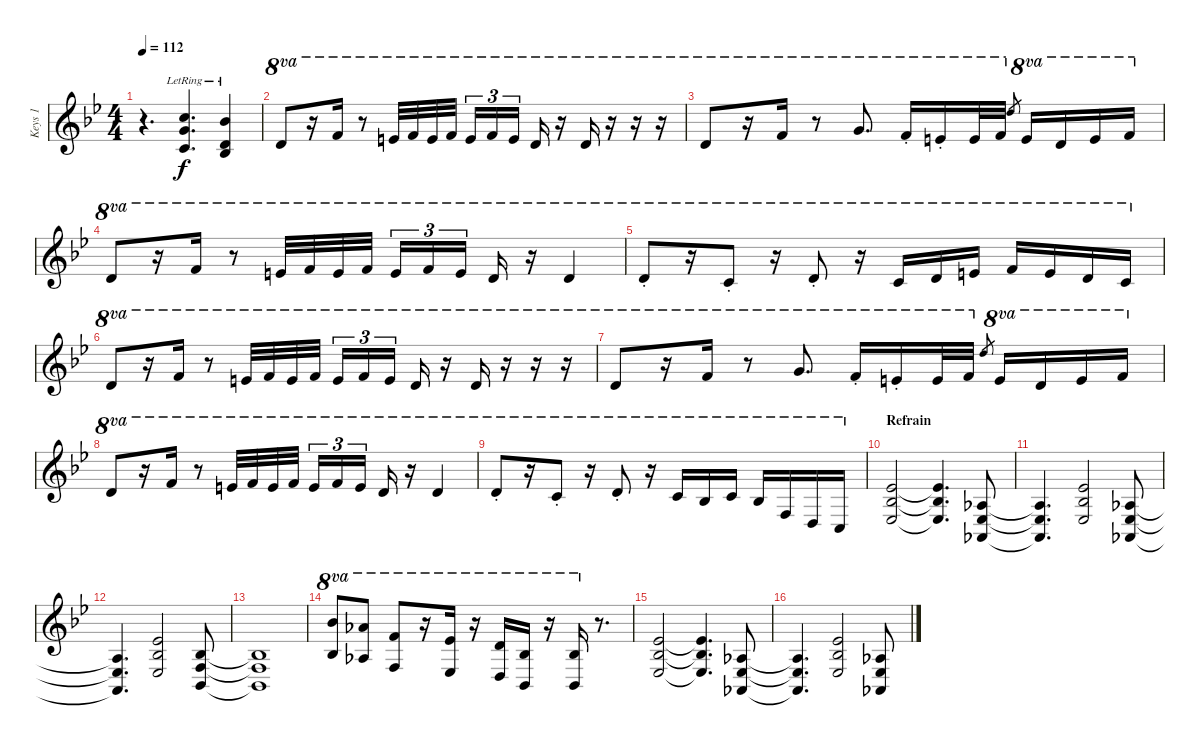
\track ("Keys 1" "Keys 1") {instrument flute}
\staff {score}
\tuning (E4 B3 G3 D3 A2 E2) {hide}
\ts (4 4)
\tempo 112
\clef g2
\ks bb
r.4{d dy f} (8.1{lr} 8.2{lr} 5.3{lr}).4{d} (6.1{lr} 3.2{lr} 3.3{lr}).4 |
10.1.8{ot 8va volume 13 instrument flute} r.16{ot 8va} 13.1.16{ot 8va} r.8{ot 8va} 12.1.32{ot 8va} 13.1.32{ot 8va} 12.1.32{ot 8va} 13.1.32{ot 8va} 12.1.16{tu (3 2) ot 8va} 13.1.16{tu (3 2) ot 8va} 12.1.16{tu (3 2) ot 8va beam splitsecondary} 10.1.16{ot 8va} r.16{ot 8va} 10.1.16{ot 8va} r.16{ot 8va} r.16{ot 8va} r.16{ot 8va} |
10.1.8{ot 8va} r.16{ot 8va} 13.1.16{ot 8va} r.8{ot 8va} 15.1.8{d ot 8va} 13.1{st}.16{ot 8va} 12.1{st}.16{ot 8va} 12.1.32{ot 8va} 13.1.32{ot 8va} 10.1.8{gr} 12.1.16{ot 8va} 10.1.16{ot 8va} 12.1.16{ot 8va} 13.1.16{ot 8va} |
10.1.8{ot 8va} r.16{ot 8va} 13.1.16{ot 8va} r.8{ot 8va} 12.1.32{ot 8va} 13.1.32{ot 8va} 12.1.32{ot 8va} 13.1.32{ot 8va} 12.1.16{tu (3 2) ot 8va} 13.1.16{tu (3 2) ot 8va} 12.1.16{tu (3 2) ot 8va beam splitsecondary} 10.1.16{ot 8va} r.16{ot 8va} 10.1.4{ot 8va} |
10.1{st}.8{ot 8va} r.16{ot 8va} 8.1{st}.8{ot 8va} r.16{ot 8va} 10.1{st}.8{ot 8va} r.16{ot 8va} 8.1.16{ot 8va} 10.1.16{ot 8va} 12.1.16{ot 8va} 13.1.16{ot 8va} 12.1.16{ot 8va} 10.1.16{ot 8va} 8.1.16{ot 8va} |
10.1.8{ot 8va} r.16{ot 8va} 13.1.16{ot 8va} r.8{ot 8va} 12.1.32{ot 8va} 13.1.32{ot 8va} 12.1.32{ot 8va} 13.1.32{ot 8va} 12.1.16{tu (3 2) ot 8va} 13.1.16{tu (3 2) ot 8va} 12.1.16{tu (3 2) ot 8va beam splitsecondary} 10.1.16{ot 8va} r.16{ot 8va} 10.1.16{ot 8va} r.16{ot 8va} r.16{ot 8va} r.16{ot 8va} |
10.1.8{ot 8va} r.16{ot 8va} 13.1.16{ot 8va} r.8{ot 8va} 15.1.8{d ot 8va} 13.1{st}.16{ot 8va} 12.1{st}.16{ot 8va} 12.1.32{ot 8va} 13.1.32{ot 8va} 10.1.8{gr} 12.1.16{ot 8va} 10.1.16{ot 8va} 12.1.16{ot 8va} 13.1.16{ot 8va} |
10.1.8{ot 8va} r.16{ot 8va} 13.1.16{ot 8va} r.8{ot 8va} 12.1.32{ot 8va} 13.1.32{ot 8va} 12.1.32{ot 8va} 13.1.32{ot 8va} 12.1.16{tu (3 2) ot 8va} 13.1.16{tu (3 2) ot 8va} 12.1.16{tu (3 2) ot 8va beam splitsecondary} 10.1.16{ot 8va} r.16{ot 8va} 10.1.4{ot 8va} |
10.1{st}.8{ot 8va} r.16{ot 8va} 8.1{st}.8{ot 8va} r.16{ot 8va} 10.1{st}.8{ot 8va} r.16{ot 8va} 8.1.16{ot 8va} 6.1.16{ot 8va} 8.1.16{ot 8va} 6.1.16{ot 8va} 6.2.16{ot 8va} 7.3.16{ot 8va} 5.3.16{ot 8va} |
\section ("" "Refrain")
(8.3 8.4 6.5).2{volume 16 instrument synthbrass1} (8.3{t} 8.4{t} 6.5{t}).4{d} (6.4 6.5 4.6).8 |
(6.4{t} 6.5{t} 4.6{t}).4{d} (8.3 8.4 6.5).2 (6.4 6.5 4.6).8 |
(6.4{t} 6.5{t} 4.6{t}).4{d} (8.3 8.4 6.5).2 (8.4 8.5 6.6).8 |
(8.4{t} 8.5{t} 6.6{t}).1 |
(6.1 23.2).8{ot 8va volume 16 instrument violin} (4.1 21.2).8{ot 8va} (1.1 18.2).8{ot 8va} r.16{ot 8va} (11.1 4.2).16{ot 8va} r.16{ot 8va} (10.1 3.2).16{ot 8va} (6.1 3.3).16{ot 8va} r.16{ot 8va} (6.1 3.3).16{ot 8va} r.8{d} |
(8.3 8.4 6.5).2{volume 16 instrument synthbrass1} (8.3{t} 8.4{t} 6.5{t}).4{d} (6.4 6.5 4.6).8 |
(6.4{t} 6.5{t} 4.6{t}).4{d} (8.3 8.4 6.5).2 (6.4 6.5 4.6).8
